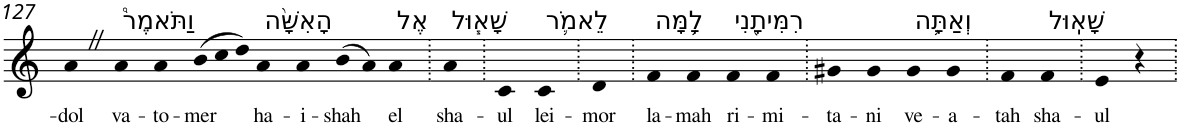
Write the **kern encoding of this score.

**kern	**text
*part1	*part1
*staff1	*staff1
*I"Piano	*
*I'Pno	*
!!LO:PB:g=z
*clefG2	*
*k[]	*
=127	=127
!	!LO:LY:b
4aZ	-dol
!LO:TX:a:t=וַתֹּאמֶר֩	!
!	!LO:LY:b
4a	va-
!	!LO:LY:b
4a	-to-
*Xtuplet	*
!	!LO:LY:b
(>12b	-mer
12cc	.
12dd)	.
!LO:TX:a:t=הָאִשָּׁ֨ה	!
!	!LO:LY:b
4a	ha-
!	!LO:LY:b
4a	-i-
!	!LO:LY:b
(>8b	-shah
8a)	.
!LO:TX:a:t=אֶל	!
!	!LO:LY:b
4a	el
=128.	=128.
!LO:TX:a:t=שָׁא֧וּל	!
!	!LO:LY:b
4a	sha-
=129.	=129.
!	!LO:LY:b
4c	-ul
!LO:TX:a:t=לֵאמֹ֛ר	!
!	!LO:LY:b
4c	lei-
=130.	=130.
!	!LO:LY:b
4d	-mor
=131.	=131.
!LO:TX:a:t=לָ֥מָּה	!
!	!LO:LY:b
4f	la-
!	!LO:LY:b
4f	-mah
!LO:TX:a:t=רִמִּיתָ֖נִי	!
!	!LO:LY:b
4f	ri-
!	!LO:LY:b
4f	-mi-
=132.	=132.
!	!LO:LY:b
4g#X	-ta-
!	!LO:LY:b
4g#	-ni
!LO:TX:a:t=וְאַתָּ֥ה	!
!	!LO:LY:b
4g#	ve-
!	!LO:LY:b
4g#	-a-
=133.	=133.
!	!LO:LY:b
4f	-tah
!LO:TX:a:t=שָׁאֽוּל	!
!	!LO:LY:b
4f	sha-
=134.	=134.
!	!LO:LY:b
4e	-ul
4r	.
=.	=.
*-	*-
